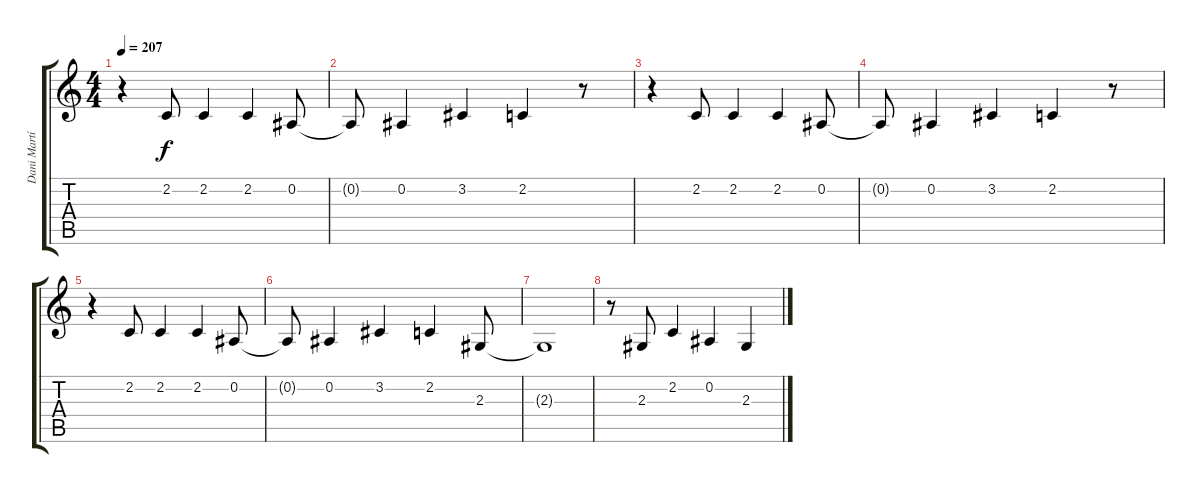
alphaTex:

\track ("Dani Martín" "Dani Martí") {instrument cello}
\staff {score tabs}
\tuning (Eb4 Bb3 Gb3 Db3 Ab2 Eb2) {hide}
\ts (4 4)
\tempo 207
\clef g2
\ks c
r.4{dy f} 2.2.8 2.2.4 2.2.4 0.2.8 |
0.2{t}.8 0.2.4 3.2.4 2.2.4 r.8 |
r.4 2.2.8 2.2.4 2.2.4 0.2.8 |
0.2{t}.8 0.2.4 3.2.4 2.2.4 r.8 |
r.4 2.2.8 2.2.4 2.2.4 0.2.8 |
0.2{t}.8 0.2.4 3.2.4 2.2.4 2.3.8 |
2.3{t}.1 |
r.8 2.3.8 2.2.4 0.2.4 2.3.4
